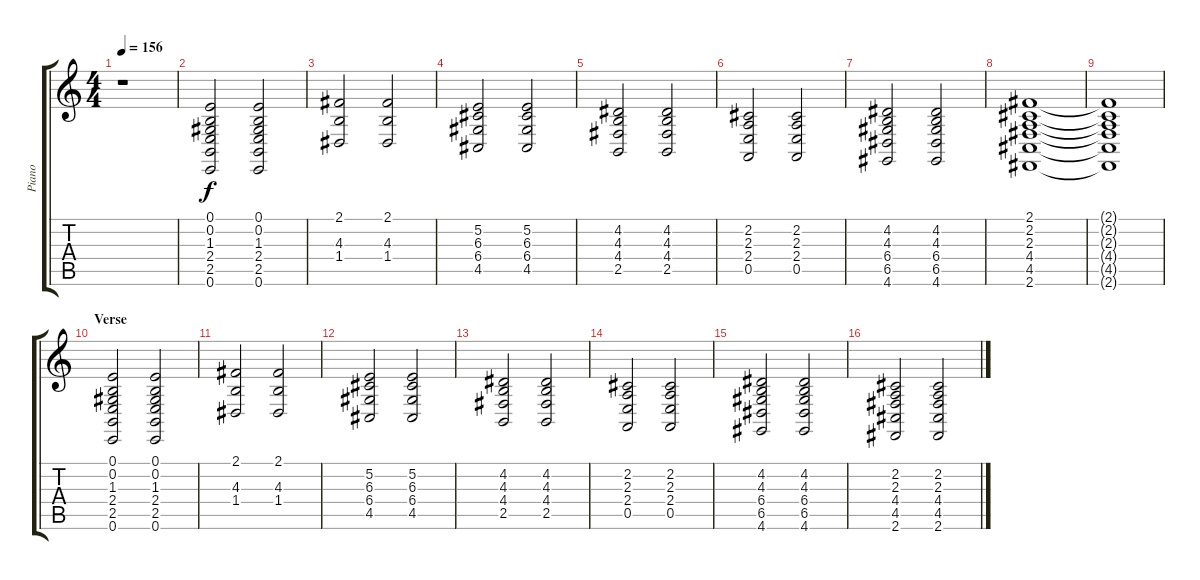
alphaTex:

\track ("Piano" "Piano") {instrument electricpiano2}
\staff {score tabs}
\tuning (E4 B3 G3 D3 A2 E2) {hide}
\ts (4 4)
\tempo 156
\clef g2
\ks c
r.1{dy f instrument electricpiano2} |
(0.1 0.2 1.3 2.4 2.5 0.6).2 (0.1 0.2 1.3 2.4 2.5 0.6).2 |
(2.1 4.3 1.4).2 (2.1 4.3 1.4).2 |
(5.2 6.3 6.4 4.5).2 (5.2 6.3 6.4 4.5).2 |
(4.2 4.3 4.4 2.5).2 (4.2 4.3 4.4 2.5).2 |
(2.2 2.3 2.4 0.5).2 (2.2 2.3 2.4 0.5).2 |
(4.2 4.3 6.4 6.5 4.6).2 (4.2 4.3 6.4 6.5 4.6).2 |
(2.1 2.2 2.3 4.4 4.5 2.6).1 |
(2.1{t} 2.2{t} 2.3{t} 4.4{t} 4.5{t} 2.6{t}).1 |
\section ("" "Verse")
(0.1 0.2 1.3 2.4 2.5 0.6).2 (0.1 0.2 1.3 2.4 2.5 0.6).2 |
(2.1 4.3 1.4).2 (2.1 4.3 1.4).2 |
(5.2 6.3 6.4 4.5).2 (5.2 6.3 6.4 4.5).2 |
(4.2 4.3 4.4 2.5).2 (4.2 4.3 4.4 2.5).2 |
(2.2 2.3 2.4 0.5).2 (2.2 2.3 2.4 0.5).2 |
(4.2 4.3 6.4 6.5 4.6).2 (4.2 4.3 6.4 6.5 4.6).2 |
(2.2 2.3 4.4 4.5 2.6).2 (2.2 2.3 4.4 4.5 2.6).2
